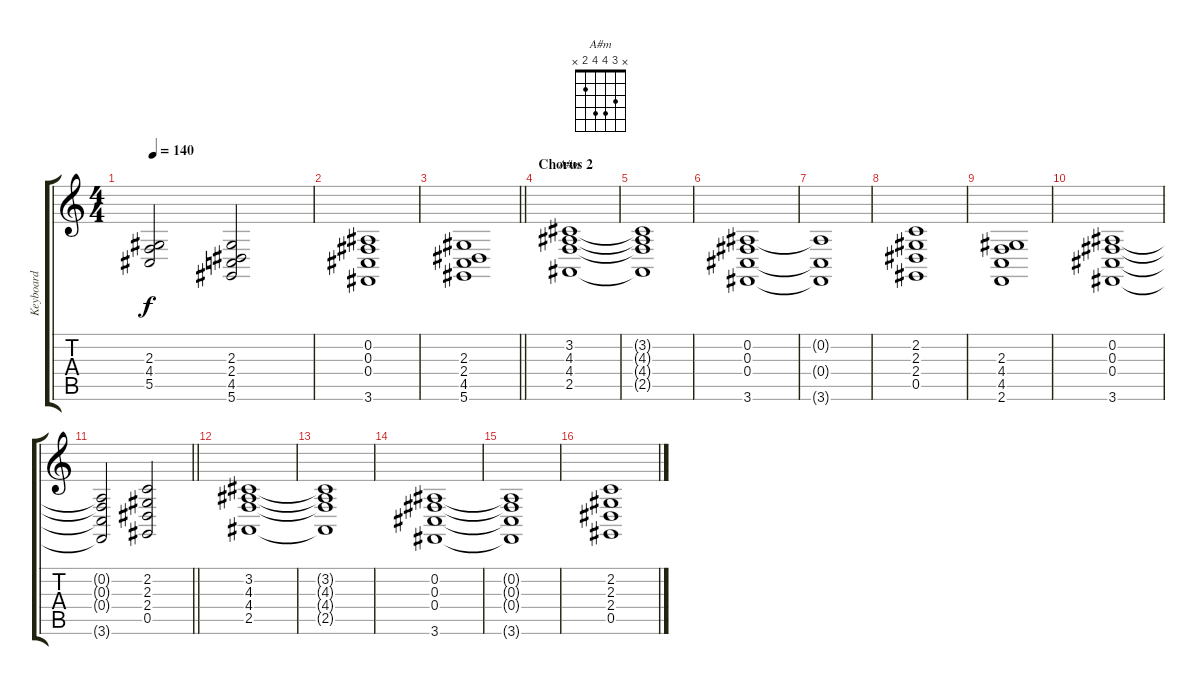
\track ("Keyboard" "Keyboard") {instrument drawbarorgan}
\staff {score tabs}
\tuning (Eb4 Bb3 Gb3 Db3 Ab2 Eb2) {hide}
\chord ("A#m" x 3 4 4 2 x)
\ts (4 4)
\tempo 140
\clef g2
\ks c
(2.3 4.4 5.5).2{dy f} (2.3 2.4 4.5 5.6).2 |
(0.2 0.3 0.4 3.6).1 |
\barLineRight lightlight
(2.3 2.4 4.5 5.6).1 |
\section ("" "Chorus 2")
(3.2 4.3 4.4 2.5).1{ch "A#m"} |
(3.2{t} 4.3{t} 4.4{t} 2.5{t}).1 |
(0.2 0.3 0.4 3.6).1 |
(0.2{t} 0.4{t} 3.6{t}).1 |
(2.2 2.3 2.4 0.5).1 |
(2.3 4.4 4.5 2.6).1 |
(0.2 0.3 0.4 3.6).1 |
\barLineRight lightlight
(0.2{t} 0.3{t} 0.4{t} 3.6{t}).2 (2.2 2.3 2.4 0.5).2 |
(3.2 4.3 4.4 2.5).1 |
(3.2{t} 4.3{t} 4.4{t} 2.5{t}).1 |
(0.2 0.3 0.4 3.6).1 |
(0.2{t} 0.3{t} 0.4{t} 3.6{t}).1 |
(2.2 2.3 2.4 0.5).1
